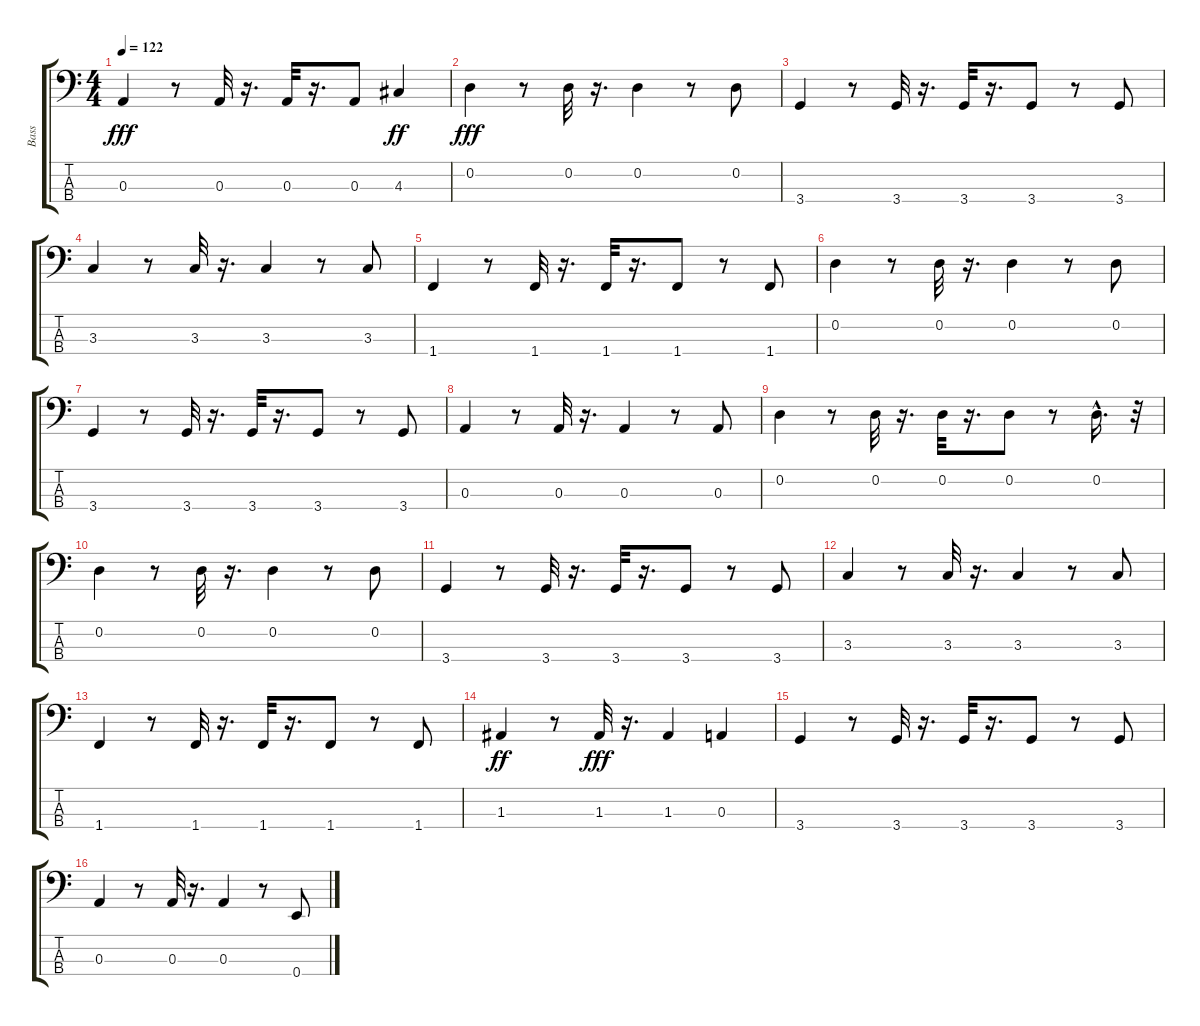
\track ("Bass" "Bass") {instrument electricbassfinger}
\staff {score tabs}
\tuning (G2 D2 A1 E1) {hide}
\ts (4 4)
\tempo 122
\clef f4
\ks c
0.3.4{dy fff} r.8 0.3.32 r.16{d} 0.3.32 r.16{d} 0.3.8 4.3.4{dy ff} |
0.2.4{dy fff} r.8 0.2.32 r.16{d} 0.2.4 r.8 0.2.8 |
3.4.4 r.8 3.4.32 r.16{d} 3.4.32 r.16{d} 3.4.8 r.8 3.4.8 |
3.3.4 r.8 3.3.32 r.16{d} 3.3.4 r.8 3.3.8 |
1.4.4 r.8 1.4.32 r.16{d} 1.4.32 r.16{d} 1.4.8 r.8 1.4.8 |
0.2.4 r.8 0.2.32 r.16{d} 0.2.4 r.8 0.2.8 |
3.4.4 r.8 3.4.32 r.16{d} 3.4.32 r.16{d} 3.4.8 r.8 3.4.8 |
0.3.4 r.8 0.3.32 r.16{d} 0.3.4 r.8 0.3.8 |
0.2.4 r.8 0.2.32 r.16{d} 0.2.32 r.16{d} 0.2.8 r.8 0.2{hac}.16{d} r.32 |
0.2.4 r.8 0.2.32 r.16{d} 0.2.4 r.8 0.2.8 |
3.4.4 r.8 3.4.32 r.16{d} 3.4.32 r.16{d} 3.4.8 r.8 3.4.8 |
3.3.4 r.8 3.3.32 r.16{d} 3.3.4 r.8 3.3.8 |
1.4.4 r.8 1.4.32 r.16{d} 1.4.32 r.16{d} 1.4.8 r.8 1.4.8 |
1.3.4{dy ff} r.8 1.3.32{dy fff} r.16{d} 1.3.4 0.3.4 |
3.4.4 r.8 3.4.32 r.16{d} 3.4.32 r.16{d} 3.4.8 r.8 3.4.8 |
0.3.4 r.8 0.3.32 r.16{d} 0.3.4 r.8 0.4.8
